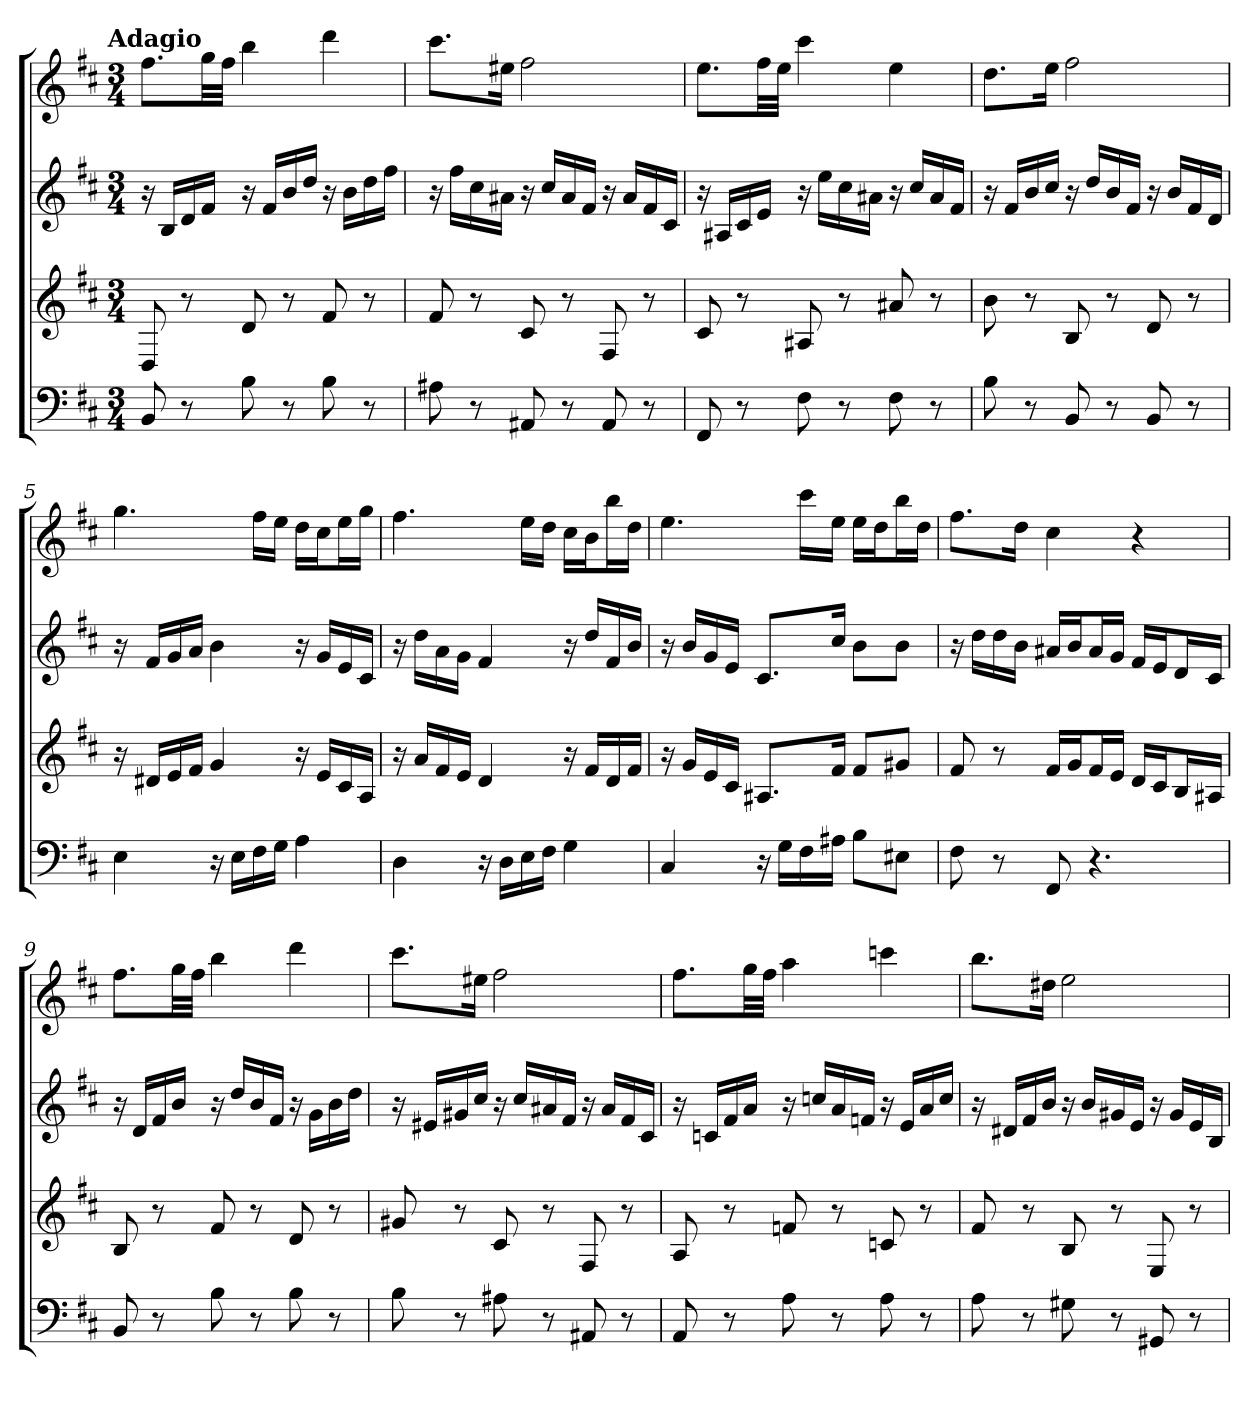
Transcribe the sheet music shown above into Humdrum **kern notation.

**kern	**kern	**kern	**kern
*part4	*part3	*part2	*part1
*staff4	*staff3	*staff2	*staff1
*k[f#c#]	*k[f#c#]	*k[f#c#]	*k[f#c#]
*b:	*b:	*b:	*b:
!!LO:TX:omd:t=Adagio
*M3/4	*M3/4	*M3/4	*M3/4
*MM56	*MM56	*MM56	*MM56
=	=	=	=
8BB	8D	16r	8.ff#L
.	.	16BLL	.
8r	8r	16d	.
.	.	16f#JJ	32ggLL
.	.	.	32ff#JJJ
8B	8d	16r	4bb
.	.	16f#LL	.
8r	8r	16b	.
.	.	16ddJJ	.
8B	8f#	16r	4ddd
.	.	16bLL	.
8r	8r	16dd	.
.	.	16ff#JJ	.
=2	=2	=2	=2
8A#X	8f#	16r	8.ccc#L
.	.	16ff#LL	.
8r	8r	16cc#	.
.	.	16a#XJJ	16ee#XJk
8AA#X	8c#	16r	2ff#
.	.	16cc#LL	.
8r	8r	16a#	.
.	.	16f#JJ	.
8AA#	8F#	16r	.
.	.	16a#LL	.
8r	8r	16f#	.
.	.	16c#JJ	.
=3	=3	=3	=3
8FF#	8c#	16r	8.eeL
.	.	16A#XLL	.
8r	8r	16c#	.
.	.	16eJJ	32ff#LL
.	.	.	32eeJJJ
8F#	8A#X	16r	4ccc#
.	.	16eeLL	.
8r	8r	16cc#	.
.	.	16a#XJJ	.
8F#	8a#X	16r	4ee
.	.	16cc#LL	.
8r	8r	16a#	.
.	.	16f#JJ	.
=4	=4	=4	=4
8B	8b	16r	8.ddL
.	.	16f#LL	.
8r	8r	16b	.
.	.	16cc#JJ	16eeJk
8BB	8B	16r	2ff#
.	.	16ddLL	.
8r	8r	16b	.
.	.	16f#JJ	.
8BB	8d	16r	.
.	.	16bLL	.
8r	8r	16f#	.
.	.	16dJJ	.
=5	=5	=5	=5
4E	16r	16r	4.gg
.	16d#XLL	16f#LL	.
.	16e	16g	.
.	16f#JJ	16aJJ	.
16r	4g	4b	.
16ELL	.	.	.
16F#	.	.	16ff#LL
16GJJ	.	.	16eeJJ
4A	16r	16r	16ddLL
.	16eLL	16gLL	16cc#J
.	16c#	16e	16eeL
.	16AJJ	16c#JJ	16ggJJ
=6	=6	=6	=6
4D	16r	16r	4.ff#
.	16aLL	16ddLL	.
.	16f#	16a	.
.	16eJJ	16gJJ	.
16r	4d	4f#	.
16DLL	.	.	.
16E	.	.	16eeLL
16F#JJ	.	.	16ddJJ
4G	16r	16r	16cc#LL
.	16f#LL	16ddLL	16bJ
.	16d	16f#	16bbL
.	16f#JJ	16bJJ	16ddJJ
=7	=7	=7	=7
4C#	16r	16r	4.ee
.	16gLL	16bLL	.
.	16e	16g	.
.	16c#JJ	16eJJ	.
16r	8.A#XL	8.c#L	.
16GLL	.	.	.
16F#	.	.	16ccc#LL
16A#XJJ	16f#Jk	16cc#Jk	16eeJJ
8BL	8f#L	8bL	16eeLL
.	.	.	16ddJ
8E#XJ	8g#XJ	8bJ	16bbL
.	.	.	16ddJJ
=8	=8	=8	=8
8F#	8f#	16r	8.ff#L
.	.	16ddLL	.
8r	8r	16dd	.
.	.	16bJJ	16ddJk
8FF#	16f#LL	16a#XLL	4cc#
.	16gJ	16bJ	.
4.r	16f#L	16a#L	.
.	16eJJ	16gJJ	.
.	16dLL	16f#LL	4r
.	16c#J	16eJ	.
.	16BL	16dL	.
.	16A#XJJ	16c#JJ	.
=9	=9	=9	=9
8BB	8B	16r	8.ff#L
.	.	16dLL	.
8r	8r	16f#	.
.	.	16bJJ	32ggLL
.	.	.	32ff#JJJ
8B	8f#	16r	4bb
.	.	16ddLL	.
8r	8r	16b	.
.	.	16f#JJ	.
8B	8d	16r	4ddd
.	.	16gLL	.
8r	8r	16b	.
.	.	16ddJJ	.
=10	=10	=10	=10
8B	8g#X	16r	8.ccc#L
.	.	16e#XLL	.
8r	8r	16g#X	.
.	.	16cc#JJ	16ee#XJk
8A#X	8c#	16r	2ff#
.	.	16cc#LL	.
8r	8r	16a#X	.
.	.	16f#JJ	.
8AA#X	8F#	16r	.
.	.	16a#LL	.
8r	8r	16f#	.
.	.	16c#JJ	.
=11	=11	=11	=11
8AA	8A	16r	8.ff#L
.	.	16cnLL	.
8r	8r	16f#	.
.	.	16aJJ	32ggLL
.	.	.	32ff#JJJ
8A	8fn	16r	4aa
.	.	16ccnLL	.
8r	8r	16a	.
.	.	16fnJJ	.
8A	8cn	16r	4cccn
.	.	16eLL	.
8r	8r	16a	.
.	.	16ccJJ	.
=12	=12	=12	=12
8A	8f#	16r	8.bbL
.	.	16d#XLL	.
8r	8r	16f#	.
.	.	16bJJ	16dd#XJk
8G#X	8B	16r	2ee
.	.	16bLL	.
8r	8r	16g#X	.
.	.	16eJJ	.
8GG#X	8E	16r	.
.	.	16g#LL	.
8r	8r	16e	.
.	.	16BJJ	.
=	=	=	=
*-	*-	*-	*-
